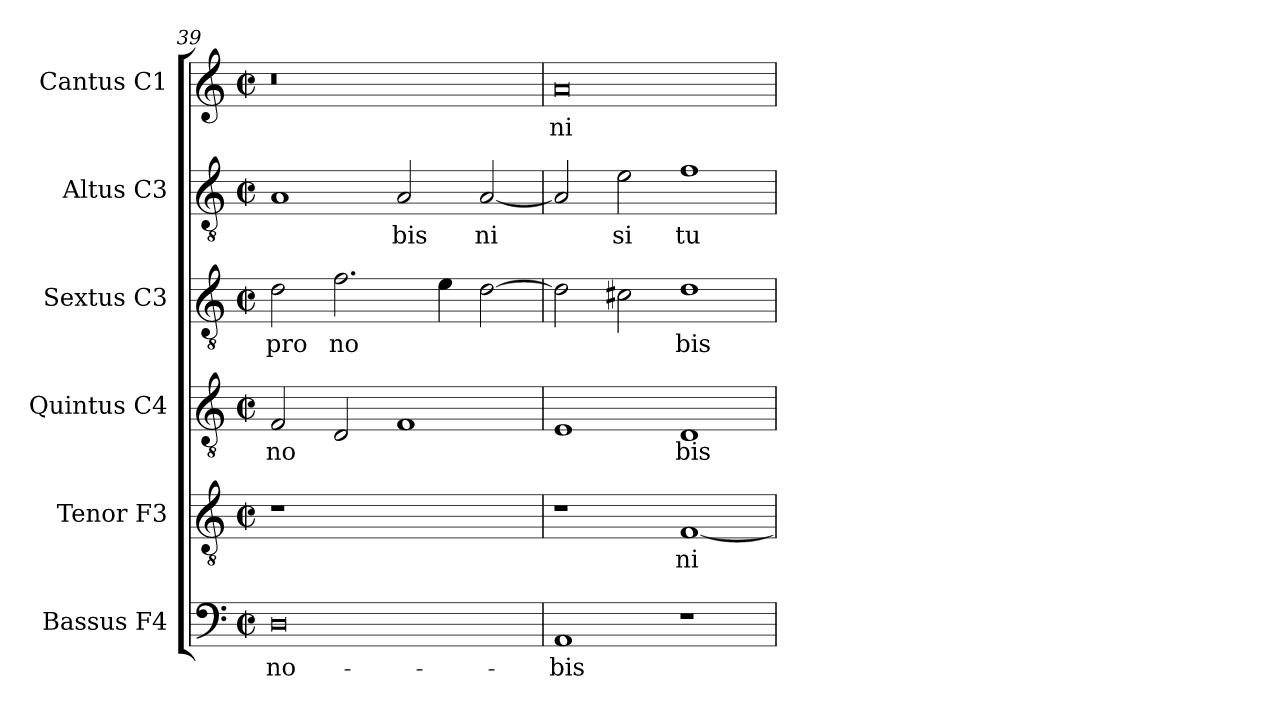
**kern	**text	**kern	**text	**kern	**text	**kern	**text	**kern	**text	**kern	**text
*part6	*part6	*part5	*part5	*part4	*part4	*part3	*part3	*part2	*part2	*part1	*part1
*staff6	*staff6	*staff5	*staff5	*staff4	*staff4	*staff3	*staff3	*staff2	*staff2	*staff1	*staff1
*I"Bassus  F4	*	*I"Tenor  F3	*	*I"Quintus  C4	*	*I"Sextus  C3	*	*I"Altus  C3	*	*I"Cantus  C1	*
!!LO:LB:g=z
*clefF4	*	*clefGv2	*	*clefGv2	*	*clefGv2	*	*clefGv2	*	*clefG2	*
*k[]	*	*k[]	*	*k[]	*	*k[]	*	*k[]	*	*k[]	*
*C:	*	*C:	*	*C:	*	*C:	*	*C:	*	*C:	*
*M2/2	*	*M2/2	*	*M2/2	*	*M2/2	*	*M2/2	*	*M2/2	*
*met(c|)	*	*met(c|)	*	*met(c|)	*	*met(c|)	*	*met(c|)	*	*met(c|)	*
=39	=39	=39	=39	=39	=39	=39	=39	=39	=39	=39	=39
!	!LO:LY:b:cj	!	!	!	!LO:LY:b:cj	!	!LO:LY:b:cj	!	!LO:LY:b:cj	!	!
0D	no-	1r	.	2F/	no-	2d\	pro	1A	--	0r	.
!	!	!	!	!	!LO:LY:b:cj	!	!LO:LY:b:cj	!	!	!	!
.	.	.	.	2D/	--	2.f\	no-	.	.	.	.
!	!	!	!	!	!LO:LY:b:cj	!	!	!	!LO:LY:b:cj	!	!
.	.	1ryy	.	1F	--	.	.	2A/	-bis	.	.
!	!	!	!	!	!	!	!LO:LY:b:cj	!	!	!	!
.	.	.	.	.	.	4e\	--	.	.	.	.
!	!	!	!	!	!	!	!LO:LY:b:cj	!	!LO:LY:b:cj	!	!
.	.	.	.	.	.	[>2d\	--	[<2A/	ni-	.	.
=40	=40	=40	=40	=40	=40	=40	=40	=40	=40	=40	=40
!	!LO:LY:b:cj	!	!	!	!LO:LY:b:cj	!	!LO:LY:b:cj	!	!LO:LY:b:cj	!	!LO:LY:b:cj
1AA	-bis	1r	.	1E	--	2d\]	--	2A/]	--	0a	ni-
!	!	!	!	!	!	!	!LO:LY:b:cj	!	!LO:LY:b:cj	!	!
.	.	.	.	.	.	2c#X\	--	2e\	-si	.	.
!	!	!	!LO:LY:b:cj	!	!LO:LY:b:cj	!	!LO:LY:b:cj	!	!LO:LY:b:cj	!	!
1r	.	[<1F	ni-	1D	-bis	1d	-bis	1f	tu	.	.
=	=	=	=	=	=	=	=	=	=	=	=
*-	*-	*-	*-	*-	*-	*-	*-	*-	*-	*-	*-
